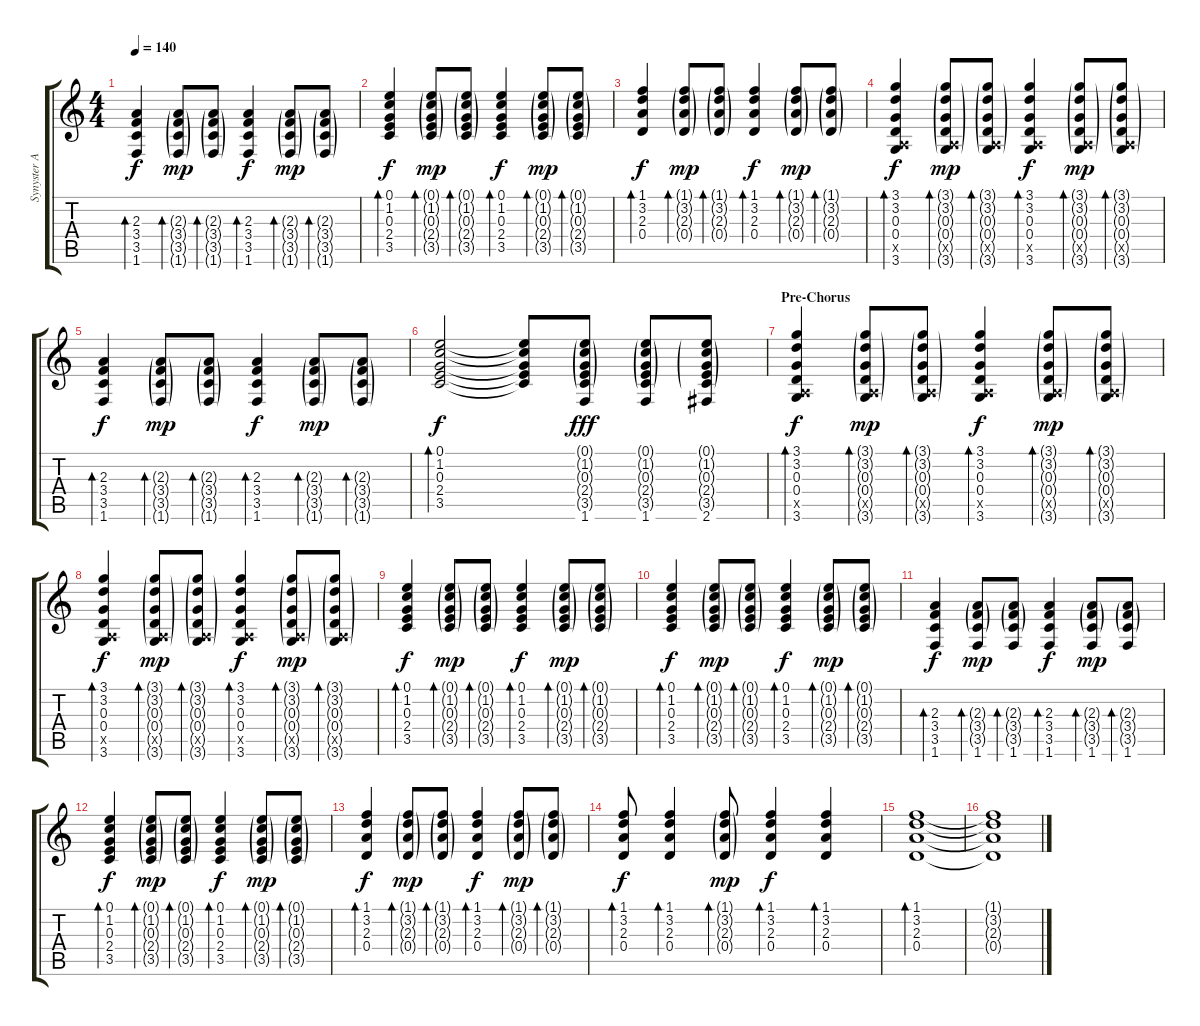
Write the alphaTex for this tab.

\track ("Synyster Acoustic" "Synyster A") {instrument acousticguitarsteel}
\staff {score tabs}
\tuning (E4 B3 G3 D3 A2 E2) {hide}
\ts (4 4)
\tempo 140
\clef g2
\ks c
(2.3 3.4 3.5 1.6).4{bd 60 dy f} (2.3{g} 3.4{g} 3.5{g} 1.6{g}).8{bd 60 dy mp} (2.3{g} 3.4{g} 3.5{g} 1.6{g}).8{bd 60} (2.3 3.4 3.5 1.6).4{bd 60 dy f} (2.3{g} 3.4{g} 3.5{g} 1.6{g}).8{bd 60 dy mp} (2.3{g} 3.4{g} 3.5{g} 1.6{g}).8{bd 60} |
(0.1 1.2 0.3 2.4 3.5).4{bd 60 dy f} (0.1{g} 1.2{g} 0.3{g} 2.4{g} 3.5{g}).8{bd 60 dy mp} (0.1{g} 1.2{g} 0.3{g} 2.4{g} 3.5{g}).8{bd 60} (0.1 1.2 0.3 2.4 3.5).4{bd 60 dy f} (0.1{g} 1.2{g} 0.3{g} 2.4{g} 3.5{g}).8{bd 60 dy mp} (0.1{g} 1.2{g} 0.3{g} 2.4{g} 3.5{g}).8{bd 60} |
(1.1 3.2 2.3 0.4).4{bd 60 dy f} (1.1{g} 3.2{g} 2.3{g} 0.4{g}).8{bd 60 dy mp} (1.1{g} 3.2{g} 2.3{g} 0.4{g}).8{bd 60} (1.1 3.2 2.3 0.4).4{bd 60 dy f} (1.1{g} 3.2{g} 2.3{g} 0.4{g}).8{bd 60 dy mp} (1.1{g} 3.2{g} 2.3{g} 0.4{g}).8{bd 60} |
(3.1 3.2 0.3 0.4 0.5{x} 3.6).4{bd 60 dy f} (3.1{g} 3.2{g} 0.3{g} 0.4{g} 0.5{g x} 3.6{g}).8{bd 60 dy mp} (3.1{g} 3.2{g} 0.3{g} 0.4{g} 0.5{g x} 3.6{g}).8{bd 60} (3.1 3.2 0.3 0.4 0.5{x} 3.6).4{bd 60 dy f} (3.1{g} 3.2{g} 0.3{g} 0.4{g} 0.5{g x} 3.6{g}).8{bd 60 dy mp} (3.1{g} 3.2{g} 0.3{g} 0.4{g} 0.5{g x} 3.6{g}).8{bd 60} |
(2.3 3.4 3.5 1.6).4{bd 60 dy f} (2.3{g} 3.4{g} 3.5{g} 1.6{g}).8{bd 60 dy mp} (2.3{g} 3.4{g} 3.5{g} 1.6{g}).8{bd 60} (2.3 3.4 3.5 1.6).4{bd 60 dy f} (2.3{g} 3.4{g} 3.5{g} 1.6{g}).8{bd 60 dy mp} (2.3{g} 3.4{g} 3.5{g} 1.6{g}).8{bd 60} |
(0.1 1.2 0.3 2.4 3.5).2{bd 60 dy f} (0.1{t} 1.2{t} 0.3{t} 2.4{t} 3.5{t}).8 (0.1{g} 1.2{g} 0.3{g} 2.4{g} 3.5{g} 1.6).8{dy fff} (0.1{g} 1.2{g} 0.3{g} 2.4{g} 3.5{g} 1.6).8 (0.1{g} 1.2{g} 0.3{g} 2.4{g} 3.5{g} 2.6).8 |
\section ("" "Pre-Chorus")
(3.1 3.2 0.3 0.4 0.5{x} 3.6).4{bd 60 dy f} (3.1{g} 3.2{g} 0.3{g} 0.4{g} 0.5{g x} 3.6{g}).8{bd 60 dy mp} (3.1{g} 3.2{g} 0.3{g} 0.4{g} 0.5{g x} 3.6{g}).8{bd 60} (3.1 3.2 0.3 0.4 0.5{x} 3.6).4{bd 60 dy f} (3.1{g} 3.2{g} 0.3{g} 0.4{g} 0.5{g x} 3.6{g}).8{bd 60 dy mp} (3.1{g} 3.2{g} 0.3{g} 0.4{g} 0.5{g x} 3.6{g}).8{bd 60} |
(3.1 3.2 0.3 0.4 0.5{x} 3.6).4{bd 60 dy f} (3.1{g} 3.2{g} 0.3{g} 0.4{g} 0.5{g x} 3.6{g}).8{bd 60 dy mp} (3.1{g} 3.2{g} 0.3{g} 0.4{g} 0.5{g x} 3.6{g}).8{bd 60} (3.1 3.2 0.3 0.4 0.5{x} 3.6).4{bd 60 dy f} (3.1{g} 3.2{g} 0.3{g} 0.4{g} 0.5{g x} 3.6{g}).8{bd 60 dy mp} (3.1{g} 3.2{g} 0.3{g} 0.4{g} 0.5{g x} 3.6{g}).8{bd 60} |
(0.1 1.2 0.3 2.4 3.5).4{bd 60 dy f} (0.1{g} 1.2{g} 0.3{g} 2.4{g} 3.5{g}).8{bd 60 dy mp} (0.1{g} 1.2{g} 0.3{g} 2.4{g} 3.5{g}).8{bd 60} (0.1 1.2 0.3 2.4 3.5).4{bd 60 dy f} (0.1{g} 1.2{g} 0.3{g} 2.4{g} 3.5{g}).8{bd 60 dy mp} (0.1{g} 1.2{g} 0.3{g} 2.4{g} 3.5{g}).8{bd 60} |
(0.1 1.2 0.3 2.4 3.5).4{bd 60 dy f} (0.1{g} 1.2{g} 0.3{g} 2.4{g} 3.5{g}).8{bd 60 dy mp} (0.1{g} 1.2{g} 0.3{g} 2.4{g} 3.5{g}).8{bd 60} (0.1 1.2 0.3 2.4 3.5).4{bd 60 dy f} (0.1{g} 1.2{g} 0.3{g} 2.4{g} 3.5{g}).8{bd 60 dy mp} (0.1{g} 1.2{g} 0.3{g} 2.4{g} 3.5{g}).8{bd 60} |
(2.3 3.4 3.5 1.6).4{bd 60 dy f} (2.3{g} 3.4{g} 3.5{g} 1.6).8{bd 60 dy mp} (2.3{g} 3.4{g} 3.5{g} 1.6).8{bd 60} (2.3 3.4 3.5 1.6).4{bd 60 dy f} (2.3{g} 3.4{g} 3.5{g} 1.6).8{bd 60 dy mp} (2.3{g} 3.4{g} 3.5{g} 1.6).8{bd 60} |
(0.1 1.2 0.3 2.4 3.5).4{bd 60 dy f} (0.1{g} 1.2{g} 0.3{g} 2.4{g} 3.5{g}).8{bd 60 dy mp} (0.1{g} 1.2{g} 0.3{g} 2.4{g} 3.5{g}).8{bd 60} (0.1 1.2 0.3 2.4 3.5).4{bd 60 dy f} (0.1{g} 1.2{g} 0.3{g} 2.4{g} 3.5{g}).8{bd 60 dy mp} (0.1{g} 1.2{g} 0.3{g} 2.4{g} 3.5{g}).8{bd 60} |
(1.1 3.2 2.3 0.4).4{bd 60 dy f} (1.1{g} 3.2{g} 2.3{g} 0.4{g}).8{bd 60 dy mp} (1.1{g} 3.2{g} 2.3{g} 0.4{g}).8{bd 60} (1.1 3.2 2.3 0.4).4{bd 60 dy f} (1.1{g} 3.2{g} 2.3{g} 0.4{g}).8{bd 60 dy mp} (1.1{g} 3.2{g} 2.3{g} 0.4{g}).8{bd 60} |
(1.1 3.2 2.3 0.4).8{bd 60 dy f} (1.1 3.2 2.3 0.4).4{bd 60} (1.1{g} 3.2{g} 2.3{g} 0.4{g}).8{bd 60 dy mp} (1.1 3.2 2.3 0.4).4{bd 60 dy f} (1.1 3.2 2.3 0.4).4{bd 60} |
(1.1 3.2 2.3 0.4).1{bd 60} |
(1.1{t} 3.2{t} 2.3{t} 0.4{t}).1
